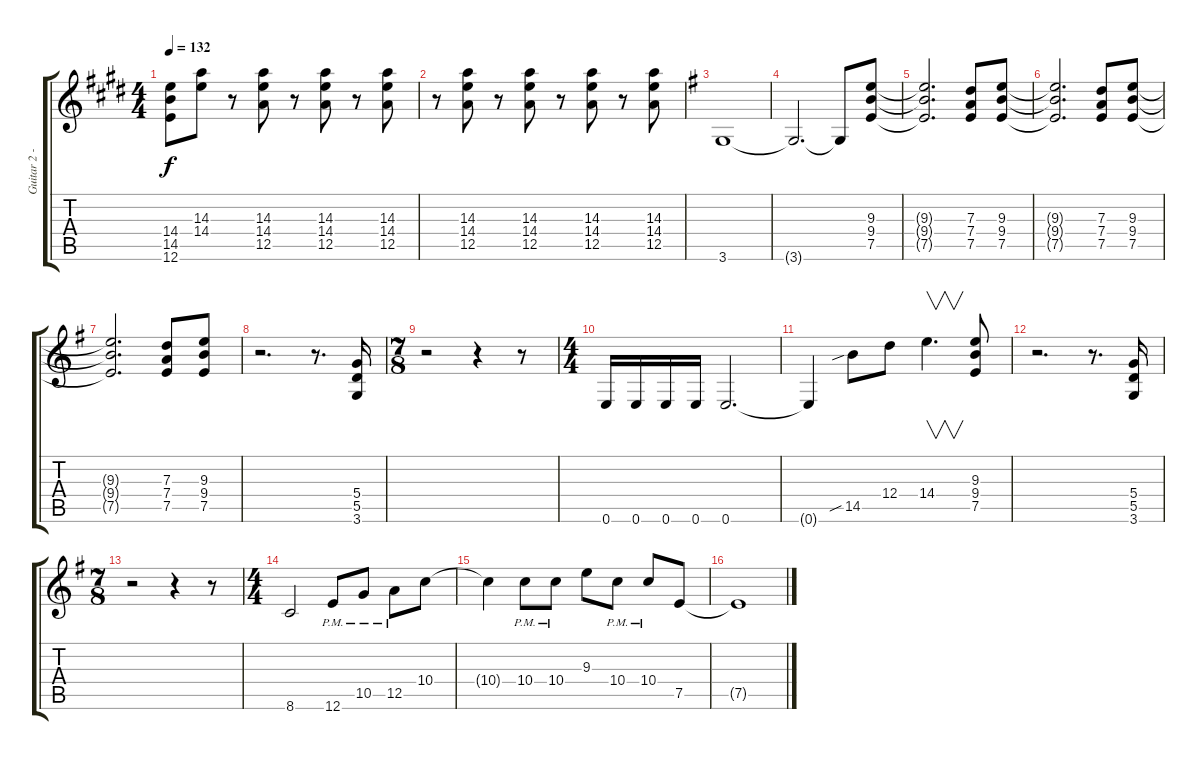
\track ("Guitar 2 - Brian May" "Guitar 2 -") {instrument distortionguitar}
\staff {score tabs}
\tuning (E4 B3 G3 D3 A2 E2) {hide}
\ts (4 4)
\tempo 132
\clef g2
\ks e
(14.4{t} 14.5{t} 12.6{t}).8{dy f} (14.3 14.4).8 r.8 (14.3 14.4 12.5).8 r.8 (14.3 14.4 12.5).8 r.8 (14.3 14.4 12.5).8 |
\ks c#minor
r.8 (14.3 14.4 12.5).8 r.8 (14.3 14.4 12.5).8 r.8 (14.3 14.4 12.5).8 r.8 (14.3 14.4 12.5).8 |
\ks g
3.6.1 |
3.6{t}.2{d} 3.6{t}.8 (9.3 9.4 7.5).8 |
(9.3{t} 9.4{t} 7.5{t}).2{d} (7.3 7.4 7.5).8 (9.3 9.4 7.5).8 |
(9.3{t} 9.4{t} 7.5{t}).2{d} (7.3 7.4 7.5).8 (9.3 9.4 7.5).8 |
(9.3{t} 9.4{t} 7.5{t}).2{d} (7.3 7.4 7.5).8 (9.3 9.4 7.5).8 |
r.2{d} r.8{d} (5.4 5.5 3.6).16 |
\ts (7 8)
r.2 r.4 r.8 |
\ts (4 4)
0.6.16 0.6.16 0.6.16 0.6.16 0.6.2{d} |
0.6{t}.4 14.5{sib}.8 12.4.8 14.4.4{v d} (9.3 9.4 7.5).8 |
r.2{d} r.8{d} (5.4 5.5 3.6).16 |
\ts (7 8)
r.2 r.4 r.8 |
\ts (4 4)
8.6.2 12.6{pm}.8 10.5{pm}.8 12.5{pm}.8 10.4.8 |
10.4{t}.4 10.4{pm}.8 10.4{pm}.8 9.3.8 10.4{pm}.8 10.4{pm}.8 7.5.8 |
7.5{t}.1
